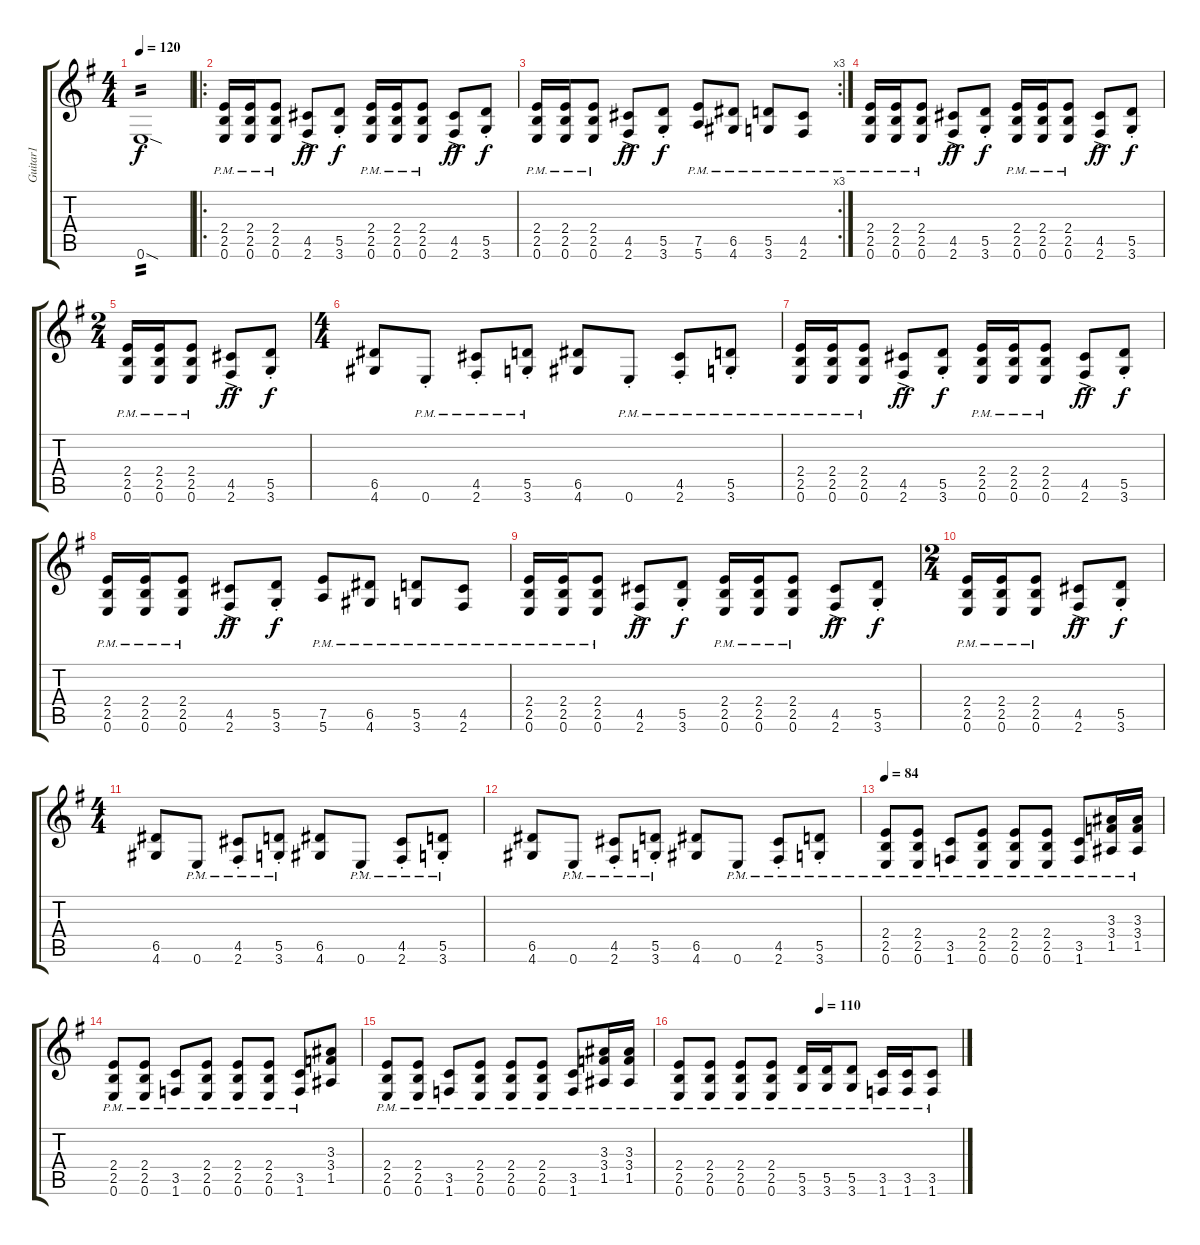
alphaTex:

\track ("Guitar1" "Guitar1") {instrument distortionguitar}
\staff {score tabs}
\tuning (E4 B3 G3 D3 A2 E2) {hide}
\ts (4 4)
\tempo 120
\clef g2
\ks eminor
0.6{sod}.1{tp 2 dy f volume 16 instrument guitarfretnoise} |
\ro
(2.4{pm} 2.5{pm} 0.6{pm}).16{volume 13 instrument distortionguitar} (2.4{pm} 2.5{pm} 0.6{pm}).16 (2.4{pm} 2.5{pm} 0.6{pm}).8 (4.5{ac} 2.6{ac}).8{dy ff} (5.5{st} 3.6{st}).8{dy f} (2.4{pm} 2.5{pm} 0.6{pm}).16 (2.4{pm} 2.5{pm} 0.6{pm}).16 (2.4{pm} 2.5{pm} 0.6{pm}).8 (4.5{ac} 2.6{ac}).8{dy ff} (5.5{st} 3.6{st}).8{dy f} |
\rc 3
(2.4{pm} 2.5{pm} 0.6{pm}).16 (2.4{pm} 2.5{pm} 0.6{pm}).16 (2.4{pm} 2.5{pm} 0.6{pm}).8 (4.5{ac} 2.6{ac}).8{dy ff} (5.5{st} 3.6{st}).8{dy f} (7.5{pm} 5.6{pm}).8 (6.5{pm} 4.6{pm}).8 (5.5{pm} 3.6{pm}).8 (4.5{pm} 2.6{pm}).8 |
(2.4{pm} 2.5{pm} 0.6{pm}).16 (2.4{pm} 2.5{pm} 0.6{pm}).16 (2.4{pm} 2.5{pm} 0.6{pm}).8 (4.5{ac} 2.6{ac}).8{dy ff} (5.5{st} 3.6{st}).8{dy f} (2.4{pm} 2.5{pm} 0.6{pm}).16 (2.4{pm} 2.5{pm} 0.6{pm}).16 (2.4{pm} 2.5{pm} 0.6{pm}).8 (4.5{ac} 2.6{ac}).8{dy ff} (5.5{st} 3.6{st}).8{dy f} |
\ts (2 4)
(2.4{pm} 2.5{pm} 0.6{pm}).16 (2.4{pm} 2.5{pm} 0.6{pm}).16 (2.4{pm} 2.5{pm} 0.6{pm}).8 (4.5{ac} 2.6{ac}).8{dy ff} (5.5{st} 3.6{st}).8{dy f} |
\ts (4 4)
(6.5 4.6).8 0.6{pm st}.8 (4.5{pm st} 2.6{pm st}).8 (5.5{pm st} 3.6{pm st}).8 (6.5 4.6).8 0.6{pm st}.8 (4.5{pm st} 2.6{pm st}).8 (5.5{pm st} 3.6{pm st}).8 |
(2.4{pm} 2.5{pm} 0.6{pm}).16 (2.4{pm} 2.5{pm} 0.6{pm}).16 (2.4{pm} 2.5{pm} 0.6{pm}).8 (4.5{ac} 2.6{ac}).8{dy ff} (5.5{st} 3.6{st}).8{dy f} (2.4{pm} 2.5{pm} 0.6{pm}).16 (2.4{pm} 2.5{pm} 0.6{pm}).16 (2.4{pm} 2.5{pm} 0.6{pm}).8 (4.5{ac} 2.6{ac}).8{dy ff} (5.5{st} 3.6{st}).8{dy f} |
(2.4{pm} 2.5{pm} 0.6{pm}).16 (2.4{pm} 2.5{pm} 0.6{pm}).16 (2.4{pm} 2.5{pm} 0.6{pm}).8 (4.5{ac} 2.6{ac}).8{dy ff} (5.5{st} 3.6{st}).8{dy f} (7.5{pm} 5.6{pm}).8 (6.5{pm} 4.6{pm}).8 (5.5{pm} 3.6{pm}).8 (4.5{pm} 2.6{pm}).8 |
(2.4{pm} 2.5{pm} 0.6{pm}).16 (2.4{pm} 2.5{pm} 0.6{pm}).16 (2.4{pm} 2.5{pm} 0.6{pm}).8 (4.5{ac} 2.6{ac}).8{dy ff} (5.5{st} 3.6{st}).8{dy f} (2.4{pm} 2.5{pm} 0.6{pm}).16 (2.4{pm} 2.5{pm} 0.6{pm}).16 (2.4{pm} 2.5{pm} 0.6{pm}).8 (4.5{ac} 2.6{ac}).8{dy ff} (5.5{st} 3.6{st}).8{dy f} |
\ts (2 4)
(2.4{pm} 2.5{pm} 0.6{pm}).16 (2.4{pm} 2.5{pm} 0.6{pm}).16 (2.4{pm} 2.5{pm} 0.6{pm}).8 (4.5{ac} 2.6{ac}).8{dy ff} (5.5{st} 3.6{st}).8{dy f} |
\ts (4 4)
(6.5 4.6).8 0.6{pm st}.8 (4.5{pm st} 2.6{pm st}).8 (5.5{pm st} 3.6{pm st}).8 (6.5 4.6).8 0.6{pm st}.8 (4.5{pm st} 2.6{pm st}).8 (5.5{pm st} 3.6{pm st}).8 |
(6.5 4.6).8 0.6{pm st}.8 (4.5{pm st} 2.6{pm st}).8 (5.5{pm st} 3.6{pm st}).8 (6.5 4.6).8 0.6{pm st}.8 (4.5{pm st} 2.6{pm st}).8 (5.5{pm st} 3.6{pm st}).8 |
\tempo 84
(2.4{pm} 2.5{pm} 0.6{pm}).8 (2.4{pm} 2.5{pm} 0.6{pm}).8 (3.5{pm} 1.6{pm}).8 (2.4{pm} 2.5{pm} 0.6{pm}).8 (2.4{pm} 2.5{pm} 0.6{pm}).8 (2.4{pm} 2.5{pm} 0.6{pm}).8 (3.5{pm} 1.6{pm}).8 (3.3{pm} 3.4{pm} 1.5{pm}).16 (3.3{pm} 3.4{pm} 1.5{pm}).16 |
(2.4{pm} 2.5{pm} 0.6{pm}).8 (2.4{pm} 2.5{pm} 0.6{pm}).8 (3.5{pm} 1.6{pm}).8 (2.4{pm} 2.5{pm} 0.6{pm}).8 (2.4{pm} 2.5{pm} 0.6{pm}).8 (2.4{pm} 2.5{pm} 0.6{pm}).8 (3.5{pm} 1.6{pm}).8 (3.3 3.4 1.5).8 |
(2.4{pm} 2.5{pm} 0.6{pm}).8 (2.4{pm} 2.5{pm} 0.6{pm}).8 (3.5{pm} 1.6{pm}).8 (2.4{pm} 2.5{pm} 0.6{pm}).8 (2.4{pm} 2.5{pm} 0.6{pm}).8 (2.4{pm} 2.5{pm} 0.6{pm}).8 (3.5{pm} 1.6{pm}).8 (3.3{pm} 3.4{pm} 1.5{pm}).16 (3.3{pm} 3.4{pm} 1.5{pm}).16 |
\tempo (110 0.5)
(2.4{pm} 2.5{pm} 0.6{pm}).8 (2.4{pm} 2.5{pm} 0.6{pm}).8 (2.4{pm} 2.5{pm} 0.6{pm}).8 (2.4{pm} 2.5{pm} 0.6{pm}).8 (5.5{pm} 3.6{pm}).16 (5.5{pm} 3.6{pm}).16 (5.5{pm} 3.6{pm}).8 (3.5{pm} 1.6{pm}).16 (3.5{pm} 1.6{pm}).16 (3.5{pm} 1.6{pm}).8
